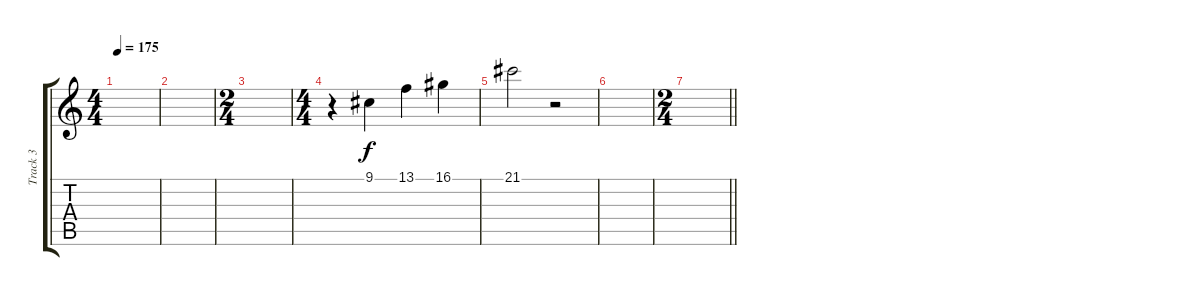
\track ("Track 3" "Track 3") {instrument lead2sawtooth}
\staff {score tabs}
\tuning (E4 B3 G3 D3 A2 E2) {hide}
\ts (4 4)
\tempo 175
\clef g2
\ks c
|
|
\ts (2 4)
|
\ts (4 4)
r.4 9.1.4 13.1.4 16.1.4 |
21.1.2 r.2 |
|
\ts (2 4)
\barLineRight lightlight
